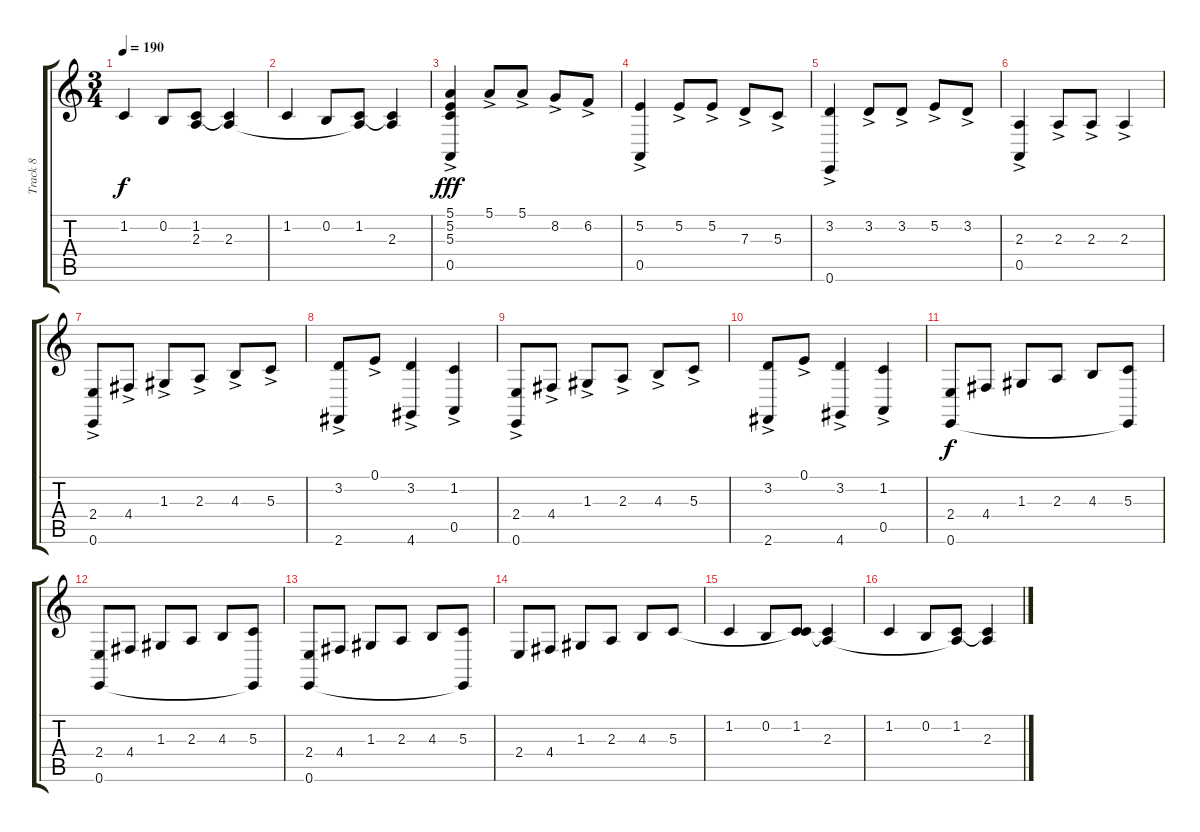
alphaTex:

\track ("Track 8" "Track 8") {instrument choiraahs}
\staff {score tabs}
\tuning (E4 B3 G3 D3 A2 E2) {hide}
\ts (3 4)
\tempo 190
\clef g2
\ks c
1.2.4{dy f} 0.2.8 (1.2 2.3{t}).8 (1.2{t} 2.3).4 |
1.2.4 0.2.8 (1.2 2.3{t}).8 (1.2{t} 2.3).4 |
(5.1{ac} 5.2{ac} 5.3{ac} 0.5{ac}).4{dy fff} 5.1{ac}.8 5.1{ac}.8 8.2{ac}.8 6.2{ac}.8 |
(5.2{ac} 0.5{ac}).4 5.2{ac}.8 5.2{ac}.8 7.3{ac}.8 5.3{ac}.8 |
(3.2{ac} 0.6{ac}).4 3.2{ac}.8 3.2{ac}.8 5.2{ac}.8 3.2{ac}.8 |
(2.3{ac} 0.5{ac}).4 2.3{ac}.8 2.3{ac}.8 2.3{ac}.4 |
(2.4{ac} 0.6{ac}).8 4.4{ac}.8 1.3{ac}.8 2.3{ac}.8 4.3{ac}.8 5.3{ac}.8 |
(3.2{ac} 2.6{ac}).8 0.1{ac}.8 (3.2{ac} 4.6{ac}).4 (1.2{ac} 0.5{ac}).4 |
(2.4{ac} 0.6{ac}).8 4.4{ac}.8 1.3{ac}.8 2.3{ac}.8 4.3{ac}.8 5.3{ac}.8 |
(3.2{ac} 2.6{ac}).8 0.1{ac}.8 (3.2{ac} 4.6{ac}).4 (1.2{ac} 0.5{ac}).4 |
(2.4 0.6).8{dy f} 4.4.8 1.3.8 2.3.8 4.3.8 (5.3 0.6{t}).8 |
(2.4 0.6).8 4.4.8 1.3.8 2.3.8 4.3.8 (5.3 0.6{t}).8 |
(2.4 0.6).8 4.4.8 1.3.8 2.3.8 4.3.8 (5.3 0.6{t}).8 |
2.4.8 4.4.8 1.3.8 2.3.8 4.3.8 5.3.8 |
1.2.4{volume 15} 0.2.8 (1.2 5.3{t}).8 (1.2{t} 2.3).4 |
1.2.4 0.2.8 (1.2 2.3{t}).8 (1.2{t} 2.3).4
